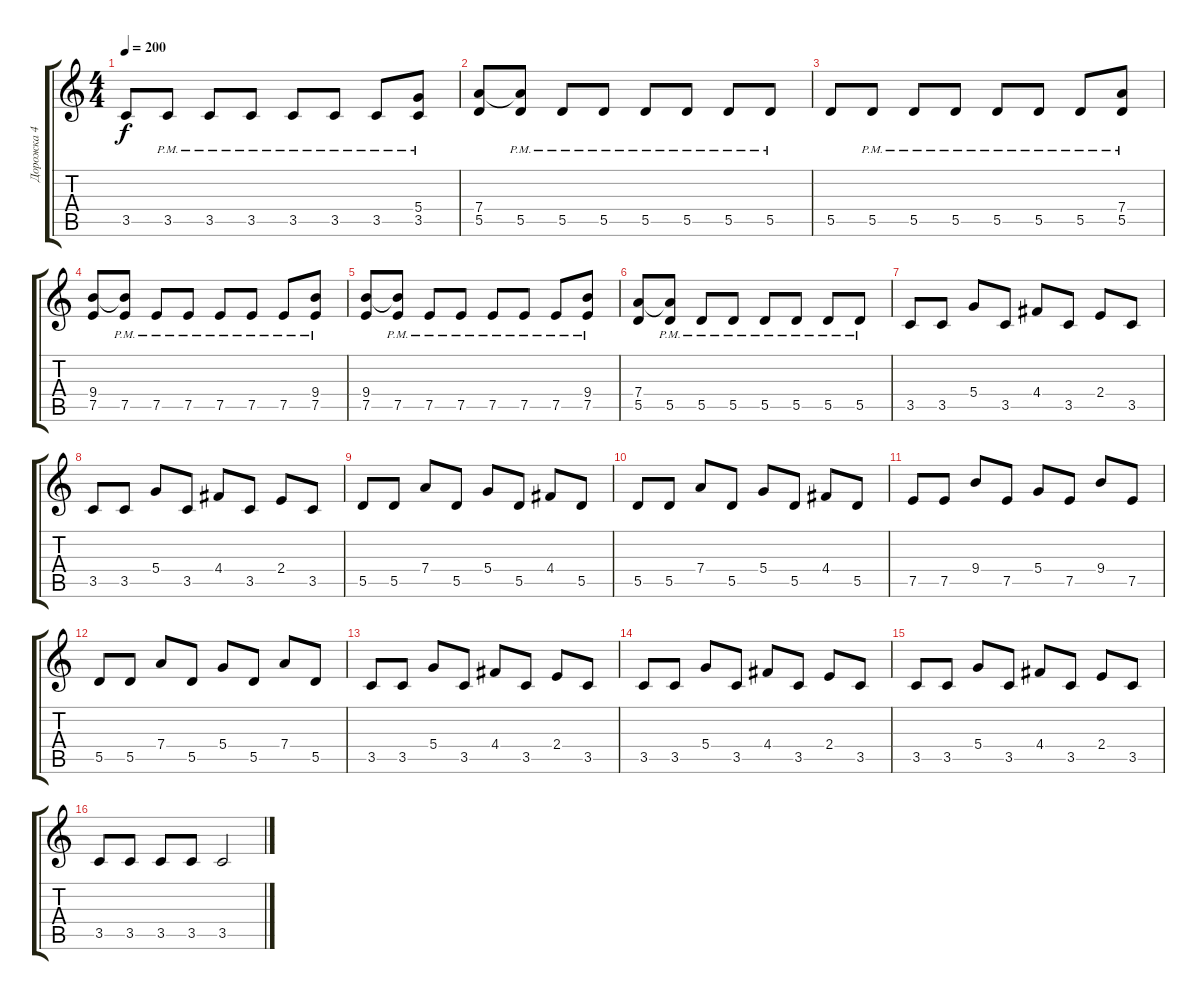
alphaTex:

\track ("Дорожка 4" "Дорожка 4") {instrument distortionguitar}
\staff {score tabs}
\tuning (E4 B3 G3 D3 A2 E2) {hide}
\ts (4 4)
\tempo 200
\clef g2
\ks c
3.5.8{dy f} 3.5{pm}.8 3.5{pm}.8 3.5{pm}.8 3.5{pm}.8 3.5{pm}.8 3.5{pm}.8 (5.4 3.5{pm}).8 |
(7.4 5.5).8 (7.4{t} 5.5{pm}).8 5.5{pm}.8 5.5{pm}.8 5.5{pm}.8 5.5{pm}.8 5.5{pm}.8 5.5{pm}.8 |
5.5.8 5.5{pm}.8 5.5{pm}.8 5.5{pm}.8 5.5{pm}.8 5.5{pm}.8 5.5{pm}.8 (7.4 5.5{pm}).8 |
(9.4 7.5).8 (9.4{t} 7.5{pm}).8 7.5{pm}.8 7.5{pm}.8 7.5{pm}.8 7.5{pm}.8 7.5{pm}.8 (9.4 7.5{pm}).8 |
(9.4 7.5).8 (9.4{t} 7.5{pm}).8 7.5{pm}.8 7.5{pm}.8 7.5{pm}.8 7.5{pm}.8 7.5{pm}.8 (9.4 7.5{pm}).8 |
(7.4 5.5).8 (7.4{t} 5.5{pm}).8 5.5{pm}.8 5.5{pm}.8 5.5{pm}.8 5.5{pm}.8 5.5{pm}.8 5.5{pm}.8 |
3.5.8 3.5.8 5.4.8 3.5.8 4.4.8 3.5.8 2.4.8 3.5.8 |
3.5.8 3.5.8 5.4.8 3.5.8 4.4.8 3.5.8 2.4.8 3.5.8 |
5.5.8 5.5.8 7.4.8 5.5.8 5.4.8 5.5.8 4.4.8 5.5.8 |
5.5.8 5.5.8 7.4.8 5.5.8 5.4.8 5.5.8 4.4.8 5.5.8 |
7.5.8 7.5.8 9.4.8 7.5.8 5.4.8 7.5.8 9.4.8 7.5.8 |
5.5.8 5.5.8 7.4.8 5.5.8 5.4.8 5.5.8 7.4.8 5.5.8 |
3.5.8 3.5.8 5.4.8 3.5.8 4.4.8 3.5.8 2.4.8 3.5.8 |
3.5.8 3.5.8 5.4.8 3.5.8 4.4.8 3.5.8 2.4.8 3.5.8 |
3.5.8 3.5.8 5.4.8 3.5.8 4.4.8 3.5.8 2.4.8 3.5.8 |
3.5.8 3.5.8 3.5.8 3.5.8 3.5.2
